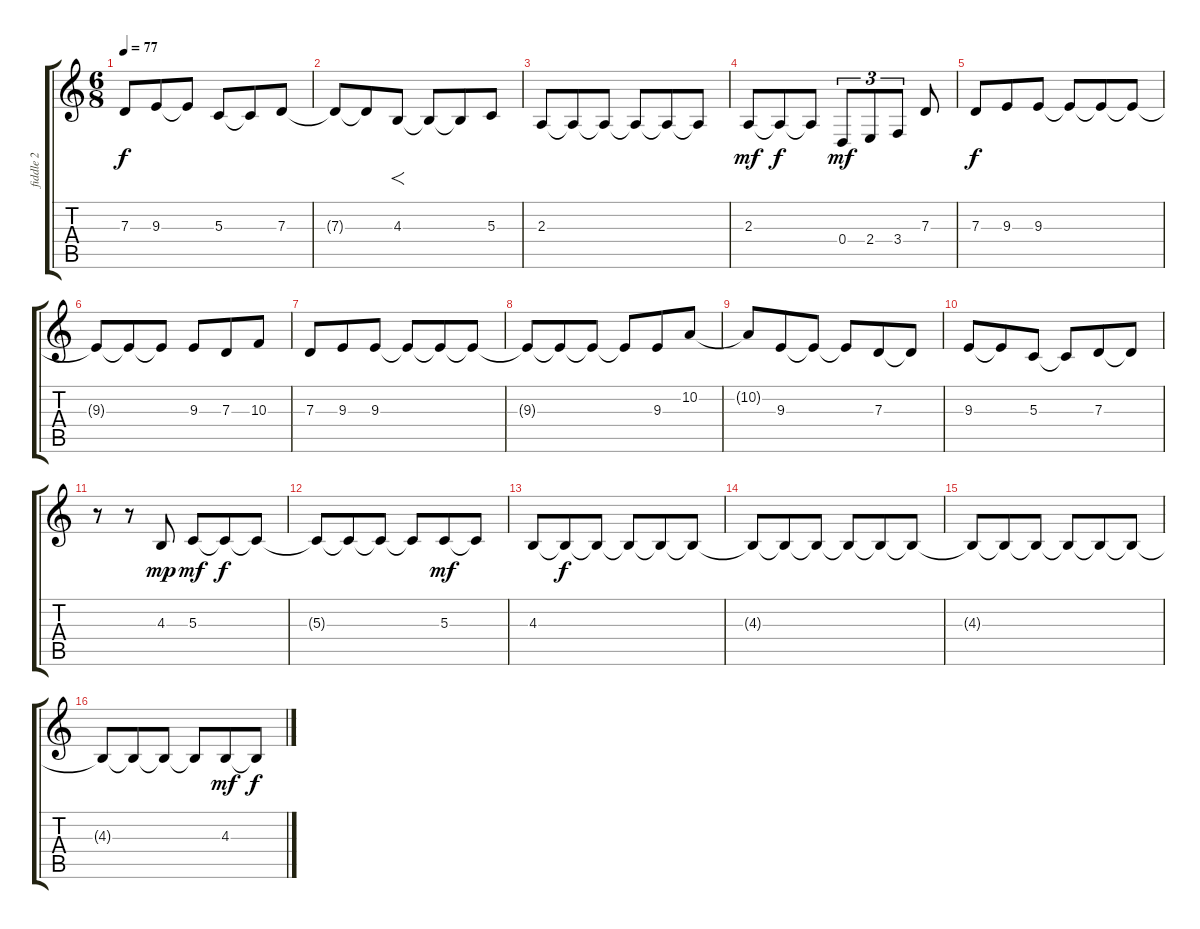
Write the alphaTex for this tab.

\track ("fiddle 2" "fiddle 2") {instrument pad6metallic}
\staff {score tabs}
\tuning (E4 B3 G3 D3 A2 E2) {hide}
\ts (6 8)
\tempo 77
\clef g2
\ks c
7.3.8{dy f} 9.3.8 9.3{t}.8 5.3.8 5.3{t}.8 7.3.8 |
7.3{t}.8 7.3{t}.8 4.3.8{f} 4.3{t}.8 4.3{t}.8 5.3.8 |
2.3.8 2.3{t}.8 2.3{t}.8 2.3{t}.8 2.3{t}.8 2.3{t}.8 |
2.3.8{dy mf} 2.3{t}.8{dy f} 2.3{t}.8 0.4.8{tu (3 2) dy mf} 2.4.8{tu (3 2)} 3.4.8{tu (3 2)} 7.3.8 |
7.3.8{dy f} 9.3.8 9.3.8 9.3{t}.8 9.3{t}.8 9.3{t}.8 |
9.3{t}.8 9.3{t}.8 9.3{t}.8 9.3.8 7.3.8 10.3.8 |
7.3.8 9.3.8{volume 11} 9.3.8{volume 15} 9.3{t}.8 9.3{t}.8 9.3{t}.8 |
9.3{t}.8 9.3{t}.8 9.3{t}.8 9.3{t}.8 9.3.8 10.2.8 |
10.2{t}.8 9.3.8 9.3{t}.8 9.3{t}.8 7.3.8 7.3{t}.8 |
9.3.8 9.3{t}.8 5.3.8 5.3{t}.8 7.3.8{volume 0} 7.3{t}.8 |
r.8 r.8 4.3.8{dy mp volume 15} 5.3.8{dy mf} 5.3{t}.8{dy f} 5.3{t}.8 |
5.3{t}.8 5.3{t}.8 5.3{t}.8 5.3{t}.8 5.3.8{dy mf} 5.3{t}.8 |
4.3.8 4.3{t}.8{dy f} 4.3{t}.8 4.3{t}.8 4.3{t}.8 4.3{t}.8 |
4.3{t}.8 4.3{t}.8 4.3{t}.8 4.3{t}.8 4.3{t}.8 4.3{t}.8 |
4.3{t}.8 4.3{t}.8 4.3{t}.8 4.3{t}.8 4.3{t}.8 4.3{t}.8 |
4.3{t}.8 4.3{t}.8 4.3{t}.8 4.3{t}.8 4.3.8{dy mf} 4.3{t}.8{dy f}
